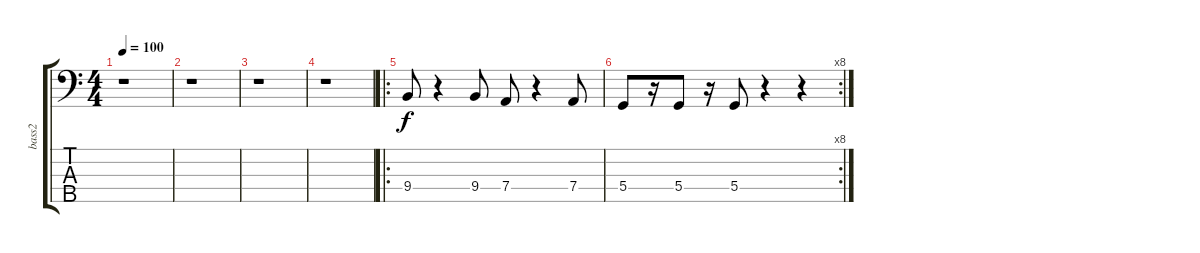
\track ("bass2" "bass2") {instrument fretlessbass}
\staff {score tabs}
\tuning (F2 C2 G1 D1 A0) {hide}
\ts (4 4)
\tempo 100
\clef f4
\ks c
r.1{dy f instrument fretlessbass} |
r.1 |
r.1 |
r.1 |
\ro
9.4.8 r.4 9.4.8 7.4.8 r.4 7.4.8 |
\rc 8
5.4.8 r.16 5.4.8 r.16 5.4.8 r.4 r.4
